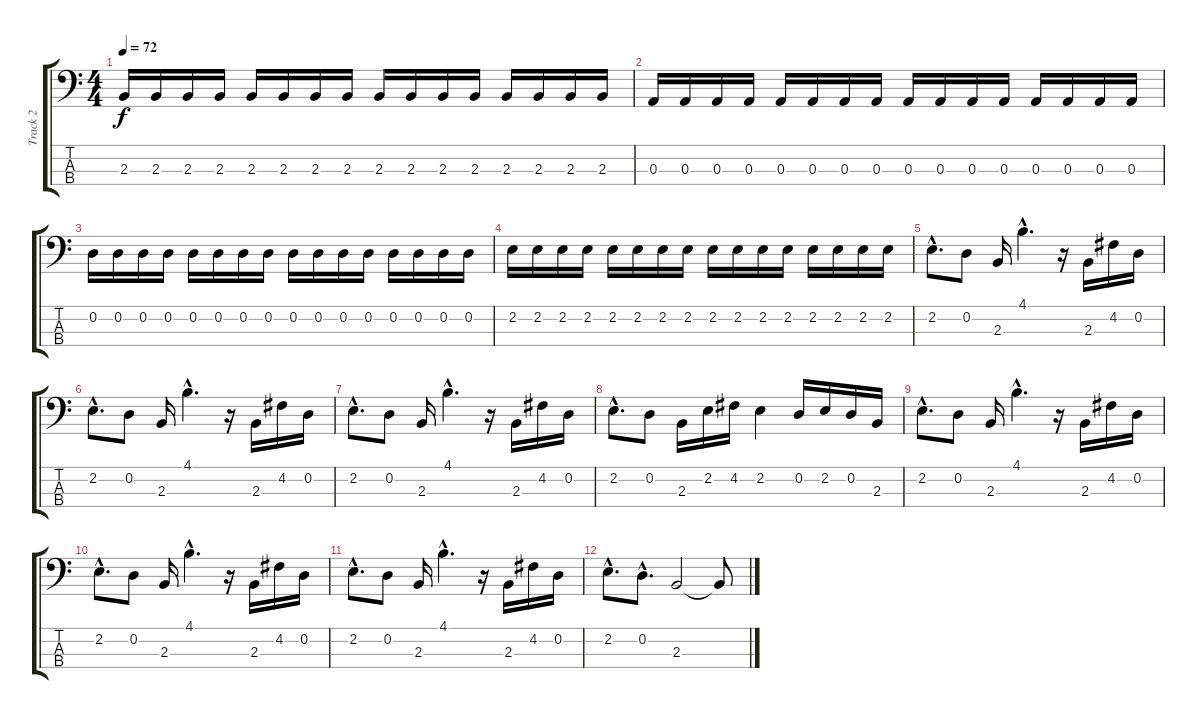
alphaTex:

\track ("Track 2" "Track 2") {instrument electricbassfinger}
\staff {score tabs}
\tuning (G2 D2 A1 E1) {hide}
\ts (4 4)
\tempo 72
\clef f4
\ks c
2.3.16{dy f} 2.3.16 2.3.16 2.3.16 2.3.16 2.3.16 2.3.16 2.3.16 2.3.16 2.3.16 2.3.16 2.3.16 2.3.16 2.3.16 2.3.16 2.3.16 |
0.3.16 0.3.16 0.3.16 0.3.16 0.3.16 0.3.16 0.3.16 0.3.16 0.3.16 0.3.16 0.3.16 0.3.16 0.3.16 0.3.16 0.3.16 0.3.16 |
0.2.16 0.2.16 0.2.16 0.2.16 0.2.16 0.2.16 0.2.16 0.2.16 0.2.16 0.2.16 0.2.16 0.2.16 0.2.16 0.2.16 0.2.16 0.2.16 |
2.2.16 2.2.16 2.2.16 2.2.16 2.2.16 2.2.16 2.2.16 2.2.16 2.2.16 2.2.16 2.2.16 2.2.16 2.2.16 2.2.16 2.2.16 2.2.16 |
2.2{hac}.8{d} 0.2.8 2.3.16 4.1{hac}.4{d} r.16 2.3.16 4.2.16 0.2.16 |
2.2{hac}.8{d} 0.2.8 2.3.16 4.1{hac}.4{d} r.16 2.3.16 4.2.16 0.2.16 |
2.2{hac}.8{d} 0.2.8 2.3.16 4.1{hac}.4{d} r.16 2.3.16 4.2.16 0.2.16 |
2.2{hac}.8{d} 0.2.8 2.3.16 2.2.16 4.2.16 2.2.4 0.2.16 2.2.16 0.2.16 2.3.16 |
2.2{hac}.8{d} 0.2.8 2.3.16 4.1{hac}.4{d} r.16 2.3.16 4.2.16 0.2.16 |
2.2{hac}.8{d} 0.2.8 2.3.16 4.1{hac}.4{d} r.16 2.3.16 4.2.16 0.2.16 |
2.2{hac}.8{d} 0.2.8 2.3.16 4.1{hac}.4{d} r.16 2.3.16 4.2.16 0.2.16 |
2.2{hac}.8{d} 0.2{hac}.8{d} 2.3.2 2.3{t}.8
